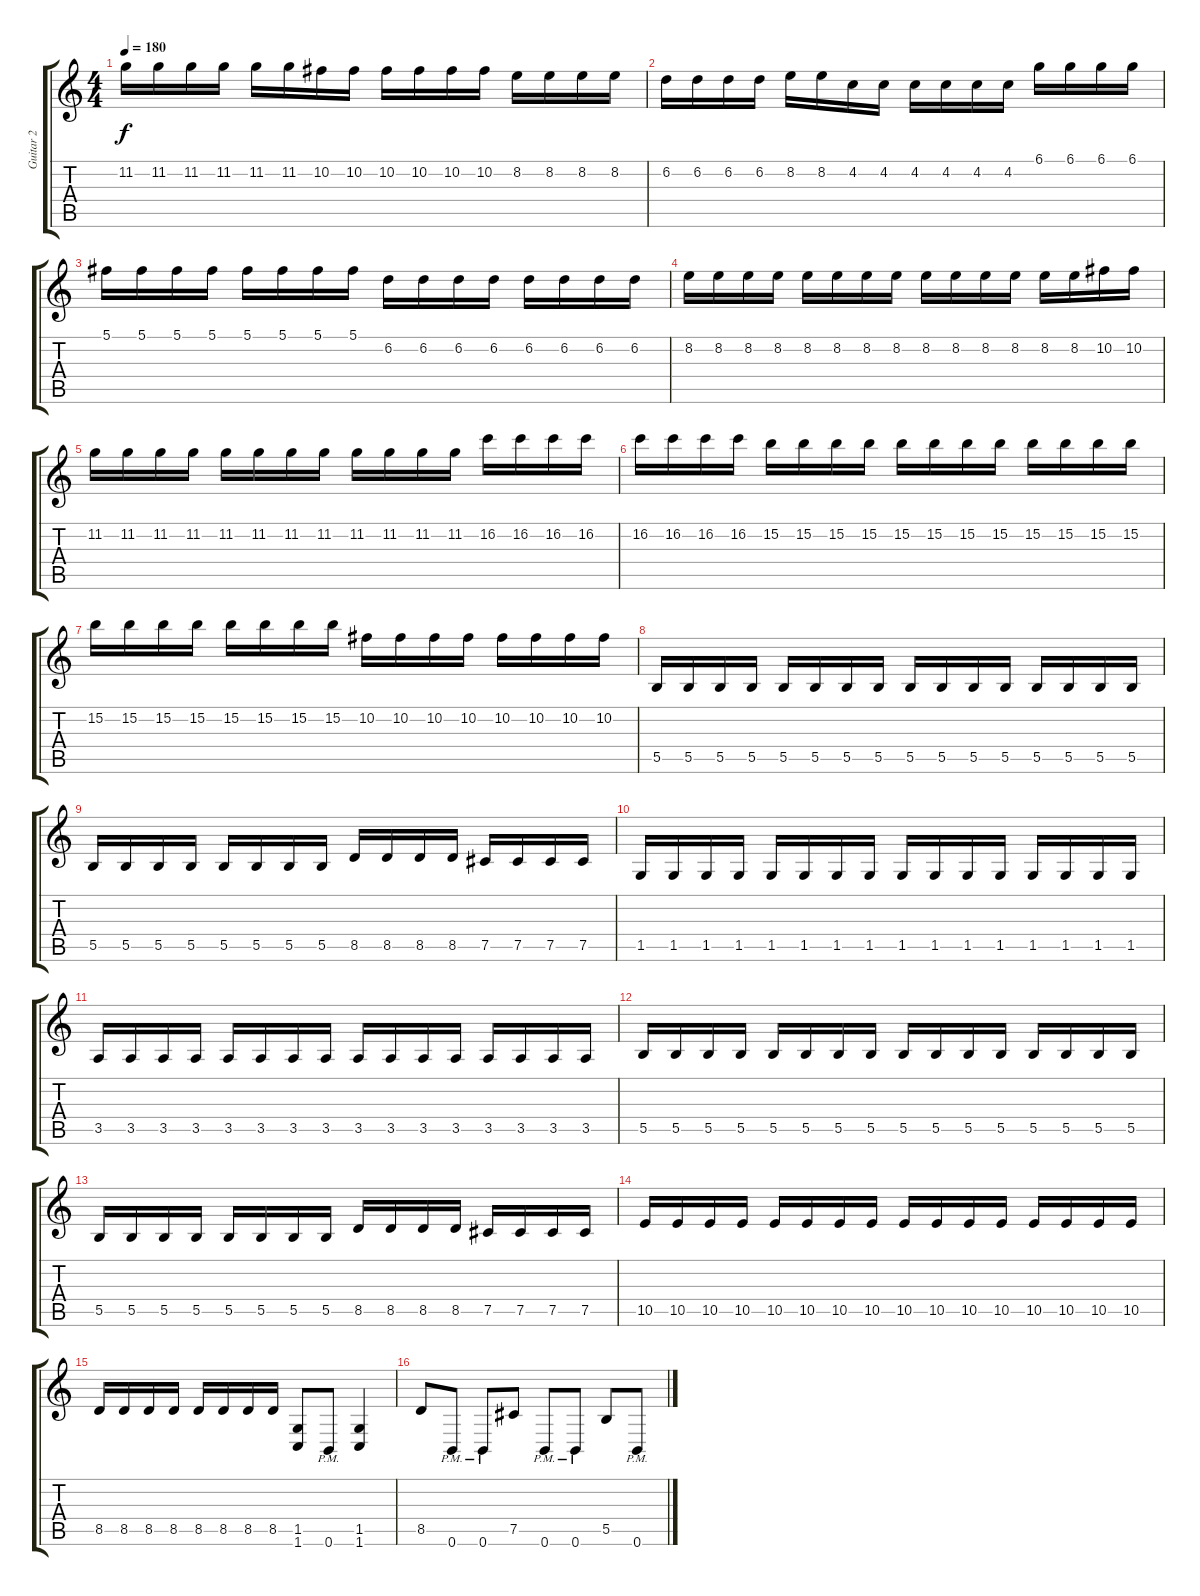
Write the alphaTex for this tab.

\track ("Guitar 2" "Guitar 2") {instrument distortionguitar}
\staff {score tabs}
\tuning (Db4 Ab3 E3 B2 Gb2 B1) {hide}
\ts (4 4)
\tempo 180
\clef g2
\ks c
11.2.16{dy f} 11.2.16 11.2.16 11.2.16 11.2.16 11.2.16 10.2.16 10.2.16 10.2.16 10.2.16 10.2.16 10.2.16 8.2.16 8.2.16 8.2.16 8.2.16 |
6.2.16 6.2.16 6.2.16 6.2.16 8.2.16 8.2.16 4.2.16 4.2.16 4.2.16 4.2.16 4.2.16 4.2.16 6.1.16 6.1.16 6.1.16 6.1.16 |
5.1.16 5.1.16 5.1.16 5.1.16 5.1.16 5.1.16 5.1.16 5.1.16 6.2.16 6.2.16 6.2.16 6.2.16 6.2.16 6.2.16 6.2.16 6.2.16 |
8.2.16 8.2.16 8.2.16 8.2.16 8.2.16 8.2.16 8.2.16 8.2.16 8.2.16 8.2.16 8.2.16 8.2.16 8.2.16 8.2.16 10.2.16 10.2.16 |
11.2.16 11.2.16 11.2.16 11.2.16 11.2.16 11.2.16 11.2.16 11.2.16 11.2.16 11.2.16 11.2.16 11.2.16 16.2.16 16.2.16 16.2.16 16.2.16 |
16.2.16 16.2.16 16.2.16 16.2.16 15.2.16 15.2.16 15.2.16 15.2.16 15.2.16 15.2.16 15.2.16 15.2.16 15.2.16 15.2.16 15.2.16 15.2.16 |
15.2.16 15.2.16 15.2.16 15.2.16 15.2.16 15.2.16 15.2.16 15.2.16 10.2.16 10.2.16 10.2.16 10.2.16 10.2.16 10.2.16 10.2.16 10.2.16 |
5.5.16 5.5.16 5.5.16 5.5.16 5.5.16 5.5.16 5.5.16 5.5.16 5.5.16 5.5.16 5.5.16 5.5.16 5.5.16 5.5.16 5.5.16 5.5.16 |
5.5.16 5.5.16 5.5.16 5.5.16 5.5.16 5.5.16 5.5.16 5.5.16 8.5.16 8.5.16 8.5.16 8.5.16 7.5.16 7.5.16 7.5.16 7.5.16 |
1.5.16 1.5.16 1.5.16 1.5.16 1.5.16 1.5.16 1.5.16 1.5.16 1.5.16 1.5.16 1.5.16 1.5.16 1.5.16 1.5.16 1.5.16 1.5.16 |
3.5.16 3.5.16 3.5.16 3.5.16 3.5.16 3.5.16 3.5.16 3.5.16 3.5.16 3.5.16 3.5.16 3.5.16 3.5.16 3.5.16 3.5.16 3.5.16 |
5.5.16 5.5.16 5.5.16 5.5.16 5.5.16 5.5.16 5.5.16 5.5.16 5.5.16 5.5.16 5.5.16 5.5.16 5.5.16 5.5.16 5.5.16 5.5.16 |
5.5.16 5.5.16 5.5.16 5.5.16 5.5.16 5.5.16 5.5.16 5.5.16 8.5.16 8.5.16 8.5.16 8.5.16 7.5.16 7.5.16 7.5.16 7.5.16 |
10.5.16 10.5.16 10.5.16 10.5.16 10.5.16 10.5.16 10.5.16 10.5.16 10.5.16 10.5.16 10.5.16 10.5.16 10.5.16 10.5.16 10.5.16 10.5.16 |
8.5.16 8.5.16 8.5.16 8.5.16 8.5.16 8.5.16 8.5.16 8.5.16 (1.5 1.6).8 0.6{pm}.8 (1.5 1.6).4 |
8.5.8 0.6{pm}.8 0.6{pm}.8 7.5.8 0.6{pm}.8 0.6{pm}.8 5.5.8 0.6{pm}.8
